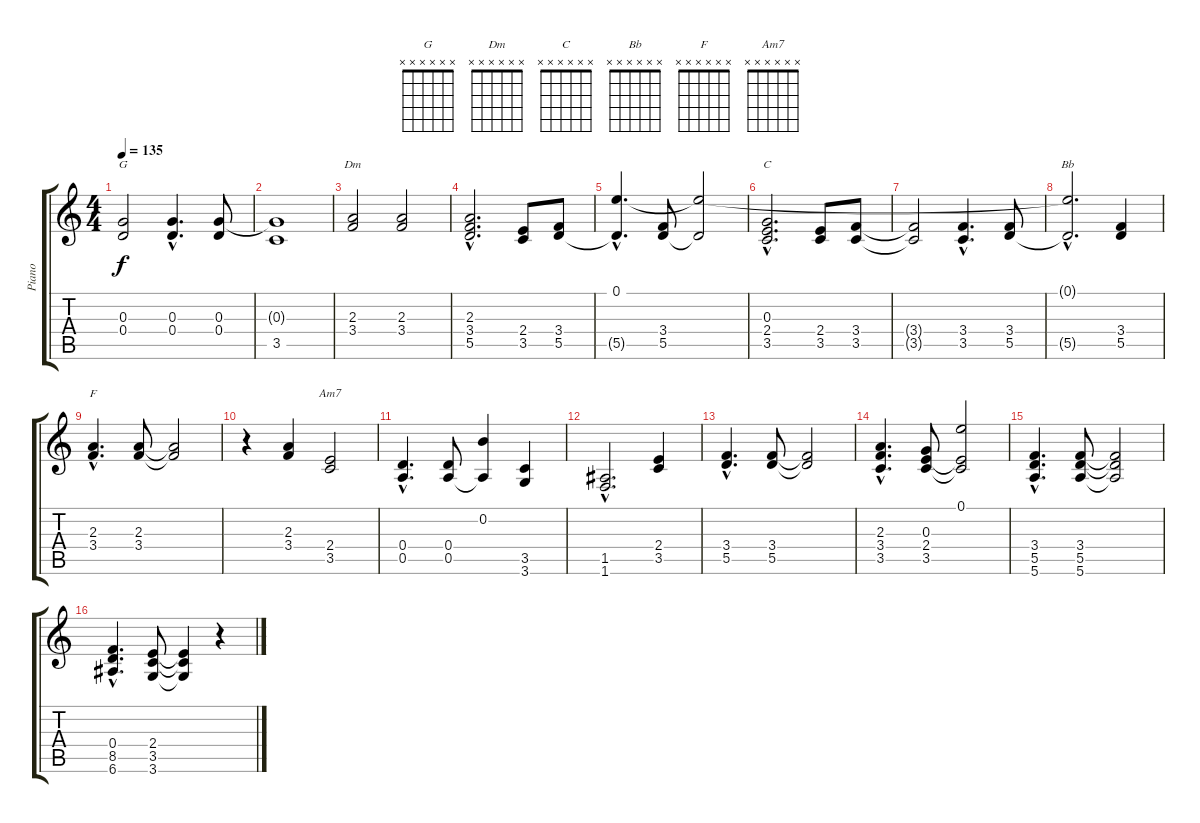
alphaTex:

\track ("Piano " "Piano ") {instrument acousticgrandpiano}
\staff {score tabs}
\tuning (E5 B4 G4 D4 A3 E3) {hide}
\chord ("G" x x x x x x) {firstfret 0}
\chord ("Dm" x x x x x x) {firstfret 0}
\chord ("C" x x x x x x) {firstfret 0}
\chord ("Bb" x x x x x x) {firstfret 0}
\chord ("F" x x x x x x) {firstfret 0}
\chord ("Am7" x x x x x x) {firstfret 0}
\ts (4 4)
\tempo 135
\clef g2
\ks c
(0.3 0.4).2{ch "G" dy f} (0.3{hac} 0.4{hac}).4{d} (0.3 0.4).8 |
(0.3{t} 3.5{t}).1 |
(2.3 3.4).2{ch "Dm"} (2.3 3.4).2 |
(2.3{hac} 3.4{hac} 5.5{hac}).2{d} (2.4 3.5).8 (3.4 5.5).8 |
(0.1{hac} 5.5{hac t}).4{d} (3.4 5.5).8 (0.1{t} 5.5{t}).2 |
(0.3{hac} 2.4{hac} 3.5{hac}).2{d ch "C"} (2.4 3.5).8 (3.4 3.5).8 |
(3.4{t} 3.5{t}).2 (3.4{hac} 3.5{hac}).4{d} (3.4 5.5).8 |
(0.1{hac t} 5.5{hac t}).2{d ch "Bb"} (3.4 5.5).4 |
(2.3{hac} 3.4{hac}).4{d ch "F"} (2.3 3.4).8 (2.3{t} 3.4{t}).2 |
r.4 (2.3 3.4).4 (2.4 3.5).2{ch "Am7"} |
(0.4{hac} 0.5{hac}).4{d} (0.4 0.5).8 (0.2 0.5{t}).4 (3.5 3.6).4 |
(1.5{hac} 1.6{hac}).2{d} (2.4 3.5).4 |
(3.4{hac} 5.5{hac}).4{d} (3.4 5.5).8 (3.4{t} 5.5{t}).2 |
(2.3{hac} 3.4{hac} 3.5{hac}).4{d} (0.3 2.4 3.5).8 (0.1 2.4{t} 3.5{t}).2 |
(3.4{hac} 5.5{hac} 5.6{hac}).4{d} (3.4 5.5 5.6).8 (3.4{t} 5.5{t} 5.6{t}).2 |
(0.4{hac} 8.5{hac} 6.6{hac}).4{d} (2.4 3.5 3.6).8 (2.4{t} 3.5{t} 3.6{t}).4 r.4
